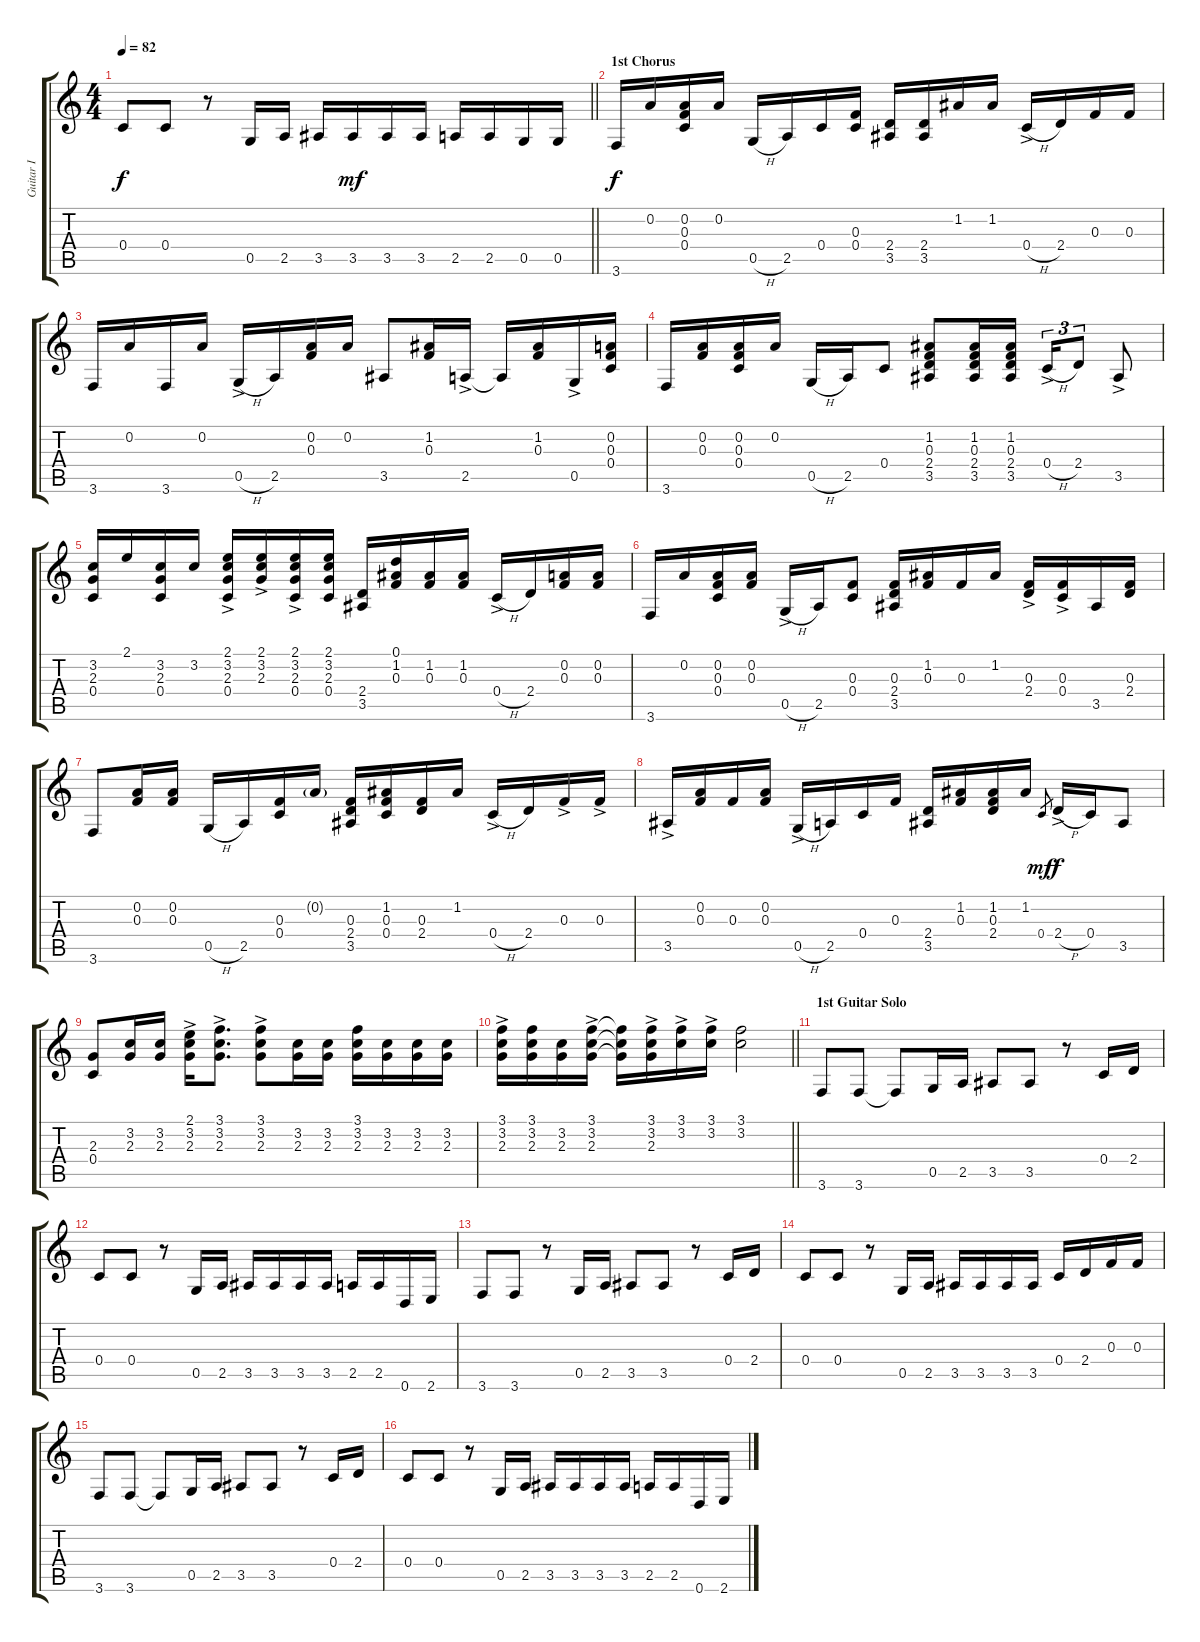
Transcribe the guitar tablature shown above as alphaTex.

\track ("Guitar I" "Guitar I") {instrument acousticguitarsteel}
\staff {score tabs}
\tuning (D4 A3 F3 C3 G2 D2) {hide}
\ts (4 4)
\tempo 82
\clef g2
\barLineRight lightlight
\ks c
0.4.8{dy f} 0.4.8 r.8 0.5.16 2.5.16 3.5.16 3.5.16{dy mf} 3.5.16 3.5.16 2.5.16 2.5.16 0.5.16 0.5.16 |
\section ("" "1st Chorus")
3.6.16{dy f} 0.2.16 (0.2 0.3 0.4).16 0.2.16 0.5{h}.16 2.5.16 0.4.16 (0.3 0.4).16 (2.4 3.5).16 (2.4 3.5).16 1.2.16 1.2.16 0.4{h ac}.16 2.4.16 0.3.16 0.3.16 |
3.6.16 0.2.16 3.6.16 0.2.16 0.5{h ac}.16 2.5.16 (0.2 0.3).16 0.2.16 3.5.8 (1.2 0.3).16 2.5{ac}.16 2.5{t}.16 (1.2 0.3).16 0.5{ac}.16 (0.2 0.3 0.4).16 |
3.6.16 (0.2 0.3).16 (0.2 0.3 0.4).16 0.2.16 0.5{h}.16 2.5.16 0.4.8 (1.2 0.3 2.4 3.5).8 (1.2 0.3 2.4 3.5).16 (1.2 0.3 2.4 3.5).16 0.4{h ac}.16{tu (3 2)} 2.4.8{tu (3 2)} 3.5{ac}.8 |
(3.2 2.3 0.4).16 2.1.16 (3.2 2.3 0.4).16 3.2.16 (2.1 3.2 2.3{ac} 0.4{ac}).16 (2.1 3.2 2.3{ac}).16 (2.1 3.2 2.3{ac} 0.4{ac}).16 (2.1 3.2 2.3 0.4).16 (2.4 3.5).16 (0.1 1.2 0.3).16 (1.2 0.3).16 (1.2 0.3).16 0.4{h ac}.16 2.4.16 (0.2 0.3).16 (0.2 0.3).16 |
3.6.16 0.2.16 (0.2 0.3 0.4).16 (0.2 0.3).16 0.5{h ac}.16 2.5.16 (0.3 0.4).8 (0.3 2.4 3.5).16 (1.2 0.3).16 0.3.16 1.2.16 (0.3 2.4{ac}).16 (0.3 0.4{ac}).16 3.5.16 (0.3 2.4).16 |
3.6.8 (0.2 0.3).16 (0.2 0.3).16 0.5{h}.16 2.5.16 (0.3 0.4).16 0.2{g}.16 (0.3 2.4 3.5).16 (1.2 0.3 0.4).16 (0.3 2.4).16 1.2.16 0.4{h ac}.16 2.4.16 0.3{ac}.16 0.3{ac}.16 |
3.5{ac}.16 (0.2 0.3).16 0.3.16 (0.2 0.3).16 0.5{h ac}.16 2.5.16 0.4.16 0.3.16 (2.4 3.5).16 (1.2 0.3).16 (1.2 0.3 2.4).16 1.2.16 0.4.8{gr dy mf} 2.4{h ac}.16{dy f} 0.4.16 3.5.8 |
(2.3 0.4).8 (3.2 2.3).16 (3.2 2.3).16 (2.1 3.2 2.3{ac}).16 (3.1 3.2 2.3{ac}).8{d} (3.1 3.2 2.3{ac}).8 (3.2 2.3).16 (3.2 2.3).16 (3.1 3.2 2.3).16 (3.2 2.3).16 (3.2 2.3).16 (3.2 2.3).16 |
\barLineRight lightlight
(3.1 3.2 2.3{ac}).16 (3.1 3.2 2.3).16 (3.2 2.3).16 (3.1 3.2 2.3{ac}).16 (3.1{t} 3.2{t} 2.3{t}).16 (3.1 3.2 2.3{ac}).16 (3.1 3.2{ac}).16 (3.1 3.2{ac}).16 (3.1 3.2).2 |
\section ("" "1st Guitar Solo")
3.6.8 3.6.8 3.6{t}.8 0.5.16 2.5.16 3.5.8 3.5.8 r.8 0.4.16 2.4.16 |
0.4.8 0.4.8 r.8 0.5.16 2.5.16 3.5.16 3.5.16 3.5.16 3.5.16 2.5.16 2.5.16 0.6.16 2.6.16 |
3.6.8 3.6.8 r.8 0.5.16 2.5.16 3.5.8 3.5.8 r.8 0.4.16 2.4.16 |
0.4.8 0.4.8 r.8 0.5.16 2.5.16 3.5.16 3.5.16 3.5.16 3.5.16 0.4.16 2.4.16 0.3.16 0.3.16 |
3.6.8 3.6.8 3.6{t}.8 0.5.16 2.5.16 3.5.8 3.5.8 r.8 0.4.16 2.4.16 |
0.4.8 0.4.8 r.8 0.5.16 2.5.16 3.5.16 3.5.16 3.5.16 3.5.16 2.5.16 2.5.16 0.6.16 2.6.16
